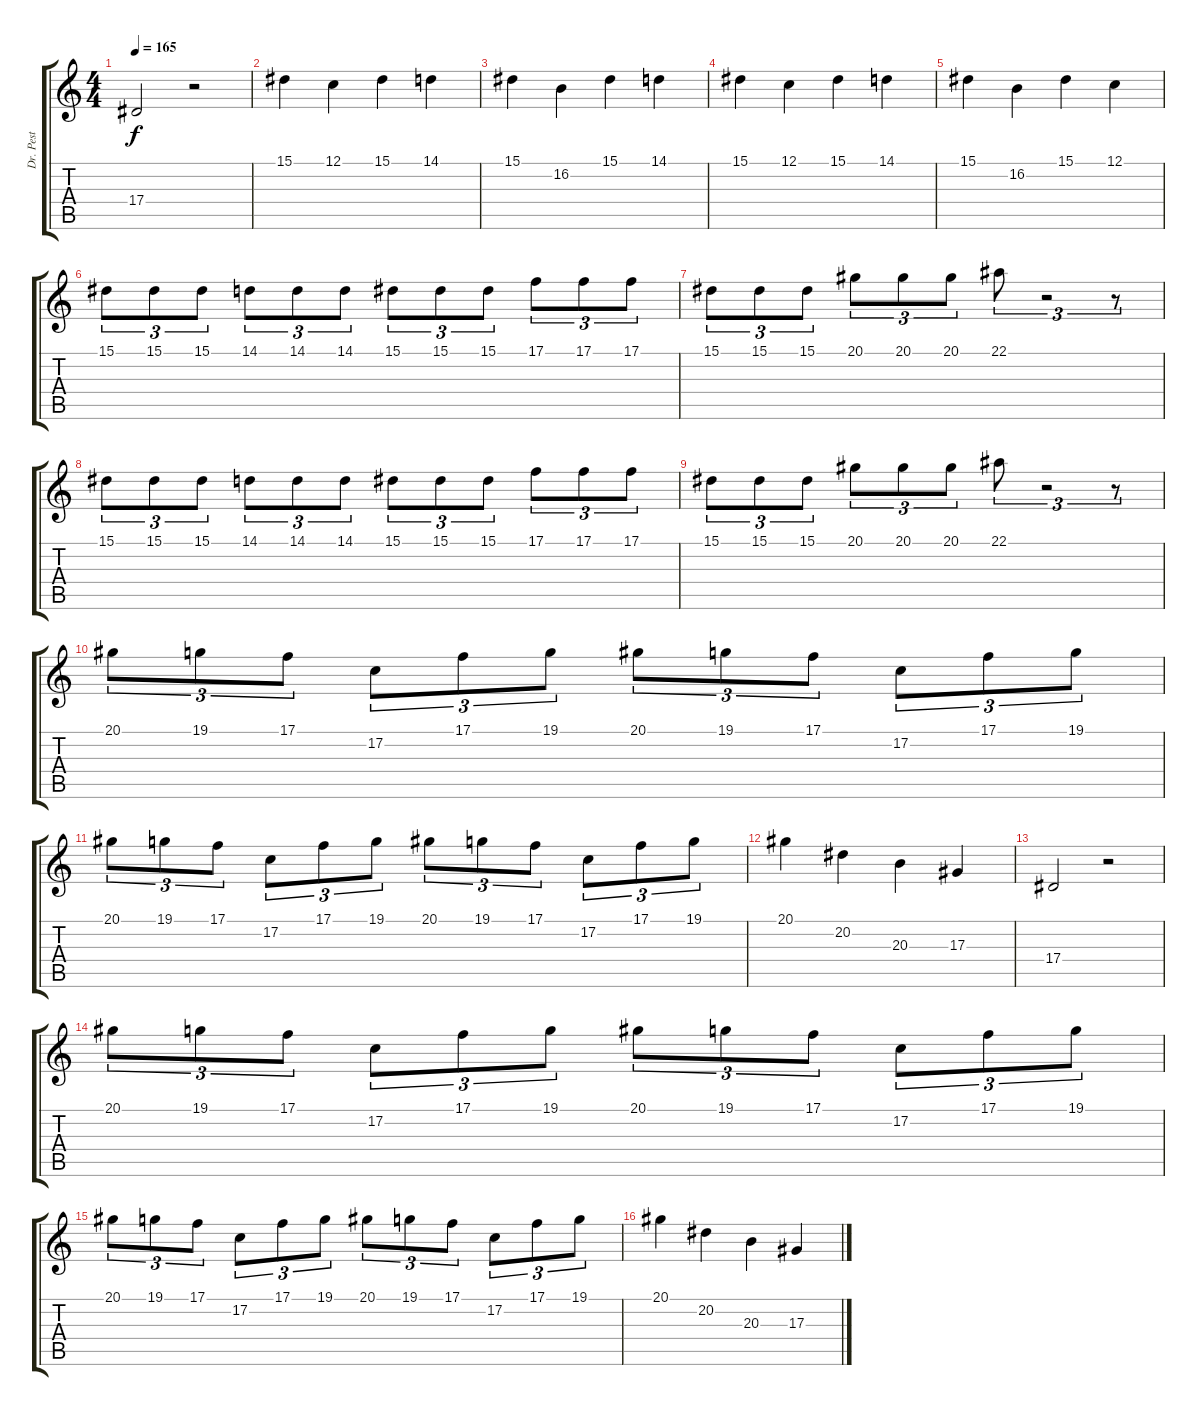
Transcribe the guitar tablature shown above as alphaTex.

\track ("Dr. Pest" "Dr. Pest") {instrument brightacousticpiano}
\staff {score tabs}
\tuning (C4 G3 Eb3 Bb2 F2 C2) {hide}
\ts (4 4)
\tempo 165
\clef g2
\ks c
17.4.2{dy f} r.2 |
15.1.4 12.1.4 15.1.4 14.1.4 |
15.1.4 16.2.4 15.1.4 14.1.4 |
15.1.4 12.1.4 15.1.4 14.1.4 |
15.1.4 16.2.4 15.1.4 12.1.4 |
15.1.8{tu (3 2)} 15.1.8{tu (3 2)} 15.1.8{tu (3 2)} 14.1.8{tu (3 2)} 14.1.8{tu (3 2)} 14.1.8{tu (3 2)} 15.1.8{tu (3 2)} 15.1.8{tu (3 2)} 15.1.8{tu (3 2)} 17.1.8{tu (3 2)} 17.1.8{tu (3 2)} 17.1.8{tu (3 2)} |
15.1.8{tu (3 2)} 15.1.8{tu (3 2)} 15.1.8{tu (3 2)} 20.1.8{tu (3 2)} 20.1.8{tu (3 2)} 20.1.8{tu (3 2)} 22.1.8{tu (3 2)} r.2{tu (3 2)} r.8{tu (3 2)} |
15.1.8{tu (3 2)} 15.1.8{tu (3 2)} 15.1.8{tu (3 2)} 14.1.8{tu (3 2)} 14.1.8{tu (3 2)} 14.1.8{tu (3 2)} 15.1.8{tu (3 2)} 15.1.8{tu (3 2)} 15.1.8{tu (3 2)} 17.1.8{tu (3 2)} 17.1.8{tu (3 2)} 17.1.8{tu (3 2)} |
15.1.8{tu (3 2)} 15.1.8{tu (3 2)} 15.1.8{tu (3 2)} 20.1.8{tu (3 2)} 20.1.8{tu (3 2)} 20.1.8{tu (3 2)} 22.1.8{tu (3 2)} r.2{tu (3 2)} r.8{tu (3 2)} |
20.1.8{tu (3 2)} 19.1.8{tu (3 2)} 17.1.8{tu (3 2)} 17.2.8{tu (3 2)} 17.1.8{tu (3 2)} 19.1.8{tu (3 2)} 20.1.8{tu (3 2)} 19.1.8{tu (3 2)} 17.1.8{tu (3 2)} 17.2.8{tu (3 2)} 17.1.8{tu (3 2)} 19.1.8{tu (3 2)} |
20.1.8{tu (3 2)} 19.1.8{tu (3 2)} 17.1.8{tu (3 2)} 17.2.8{tu (3 2)} 17.1.8{tu (3 2)} 19.1.8{tu (3 2)} 20.1.8{tu (3 2)} 19.1.8{tu (3 2)} 17.1.8{tu (3 2)} 17.2.8{tu (3 2)} 17.1.8{tu (3 2)} 19.1.8{tu (3 2)} |
20.1.4 20.2.4 20.3.4 17.3.4 |
17.4.2 r.2 |
20.1.8{tu (3 2)} 19.1.8{tu (3 2)} 17.1.8{tu (3 2)} 17.2.8{tu (3 2)} 17.1.8{tu (3 2)} 19.1.8{tu (3 2)} 20.1.8{tu (3 2)} 19.1.8{tu (3 2)} 17.1.8{tu (3 2)} 17.2.8{tu (3 2)} 17.1.8{tu (3 2)} 19.1.8{tu (3 2)} |
20.1.8{tu (3 2)} 19.1.8{tu (3 2)} 17.1.8{tu (3 2)} 17.2.8{tu (3 2)} 17.1.8{tu (3 2)} 19.1.8{tu (3 2)} 20.1.8{tu (3 2)} 19.1.8{tu (3 2)} 17.1.8{tu (3 2)} 17.2.8{tu (3 2)} 17.1.8{tu (3 2)} 19.1.8{tu (3 2)} |
20.1.4 20.2.4 20.3.4 17.3.4
